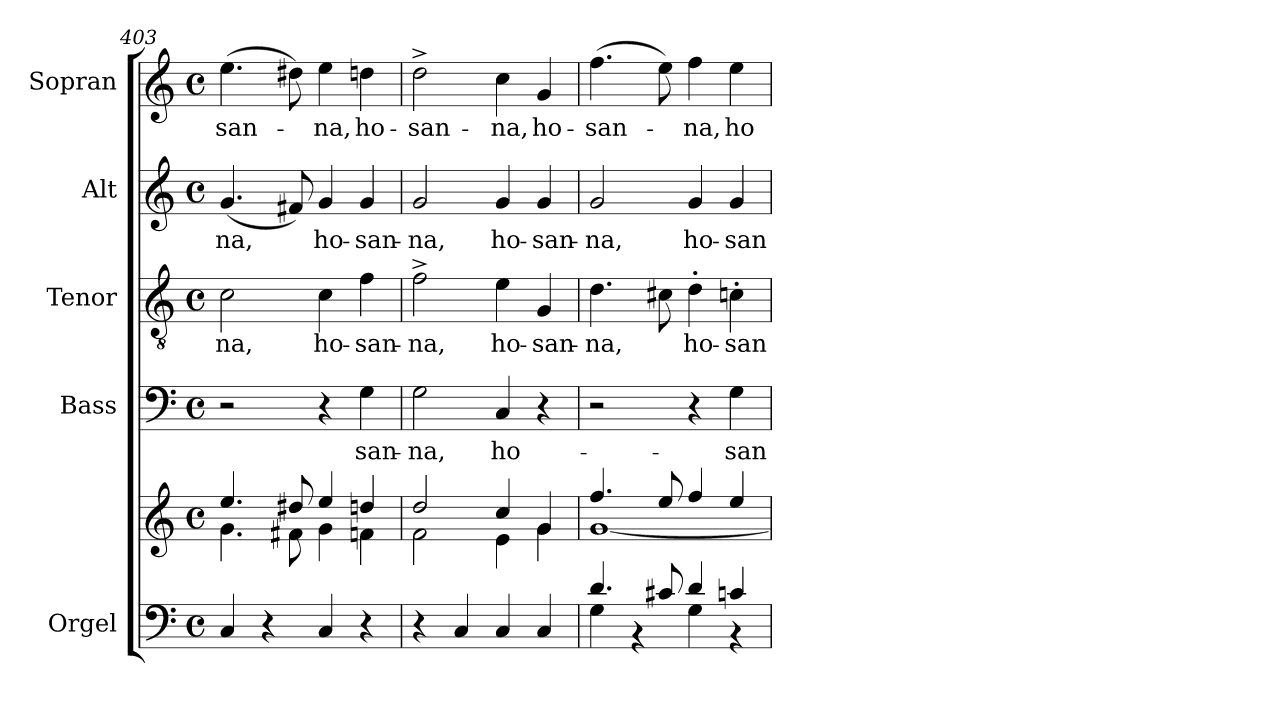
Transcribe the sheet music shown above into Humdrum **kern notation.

**kern	**kern	**kern	**text	**kern	**text	**kern	**text	**kern	**text
*part5	*part5	*part4	*part4	*part3	*part3	*part2	*part2	*part1	*part1
*staff6	*staff5	*staff4	*staff4	*staff3	*staff3	*staff2	*staff2	*staff1	*staff1
*I"Orgel	*	*I"Bass	*	*I"Tenor	*	*I"Alt	*	*I"Sopran	*
*I'Org.	*	*I'B.	*	*I'T.	*	*I'A.	*	*I'S.	*
!!LO:PB:g=z
*clefF4	*clefG2	*clefF4	*	*clefGv2	*	*clefG2	*	*clefG2	*
*k[]	*k[]	*k[]	*	*k[]	*	*k[]	*	*k[]	*
*C:	*C:	*C:	*	*C:	*	*C:	*	*C:	*
*M4/4	*M4/4	*M4/4	*	*M4/4	*	*M4/4	*	*M4/4	*
*met(c)	*met(c)	*met(c)	*	*met(c)	*	*met(c)	*	*met(c)	*
=403	=403	=403	=403	=403	=403	=403	=403	=403	=403
*	*^	*	*	*	*	*	*	*	*
!	!	!	!	!	!	!LO:LY:b	!	!LO:LY:b	!	!LO:LY:b
4C/	4.ee/	4.g\	2r	.	2c\	-na,	(<4.g/	-na,	(>4.ee\	-san-
4r	.	.	.	.	.	.	.	.	.	.
.	8dd#X/	8f#X\	.	.	.	.	8f#X/)	.	8dd#X\)	.
!	!	!	!	!	!	!LO:LY:b	!	!LO:LY:b	!	!LO:LY:b
4C/	4ee/	4g\	4r	.	4c\	ho-	4g/	ho-	4ee\	-na,
!	!	!	!	!LO:LY:b	!	!LO:LY:b	!	!LO:LY:b	!	!LO:LY:b
4r	4ddn/	4fn\	4G\	-san-	4f\	-san-	4g/	-san-	4ddn\	ho-
=404	=404	=404	=404	=404	=404	=404	=404	=404	=404	=404
!	!	!	!	!LO:LY:b	!	!LO:LY:b	!	!LO:LY:b	!	!LO:LY:b
4r	2dd/	2f\	2G\	-na,	2f^>\	-na,	2g/	-na,	2dd^>\	-san-
4C/	.	.	.	.	.	.	.	.	.	.
!	!	!	!	!LO:LY:b	!	!LO:LY:b	!	!LO:LY:b	!	!LO:LY:b
4C/	4cc/	4e\	4C/	ho-	4e\	ho-	4g/	ho-	4cc\	-na,
!	!	!	!	!	!	!LO:LY:b	!	!LO:LY:b	!	!LO:LY:b
4C/	4g/	4g\	4r	.	4G/	-san-	4g/	-san-	4g/	ho-
=405	=405	=405	=405	=405	=405	=405	=405	=405	=405	=405
*^	*	*	*	*	*	*	*	*	*	*
!	!	!	!	!	!	!	!LO:LY:b	!	!LO:LY:b	!	!LO:LY:b
4.d/	4G\	4.ff/	[<1g	2r	.	4.d\	-na,	2g/	-na,	(>4.ff\	-san-
.	4r	.	.	.	.	.	.	.	.	.	.
8c#X/	.	8ee/	.	.	.	8c#X\	.	.	.	8ee\)	.
!	!	!	!	!	!	!	!LO:LY:b	!	!LO:LY:b	!	!LO:LY:b
4d/	4G\	4ff/	.	4r	.	4d'>\	ho-	4g/	ho-	4ff\	-na,
!	!	!	!	!	!LO:LY:b	!	!LO:LY:b	!	!LO:LY:b	!	!LO:LY:b
4cn/	4r	4ee/	.	4G\	-san-	4cn'>\	-san-	4g/	-san-	4ee\	ho-
*v	*v	*	*	*	*	*	*	*	*	*	*
*	*v	*v	*	*	*	*	*	*	*	*
=	=	=	=	=	=	=	=	=	=
*-	*-	*-	*-	*-	*-	*-	*-	*-	*-
